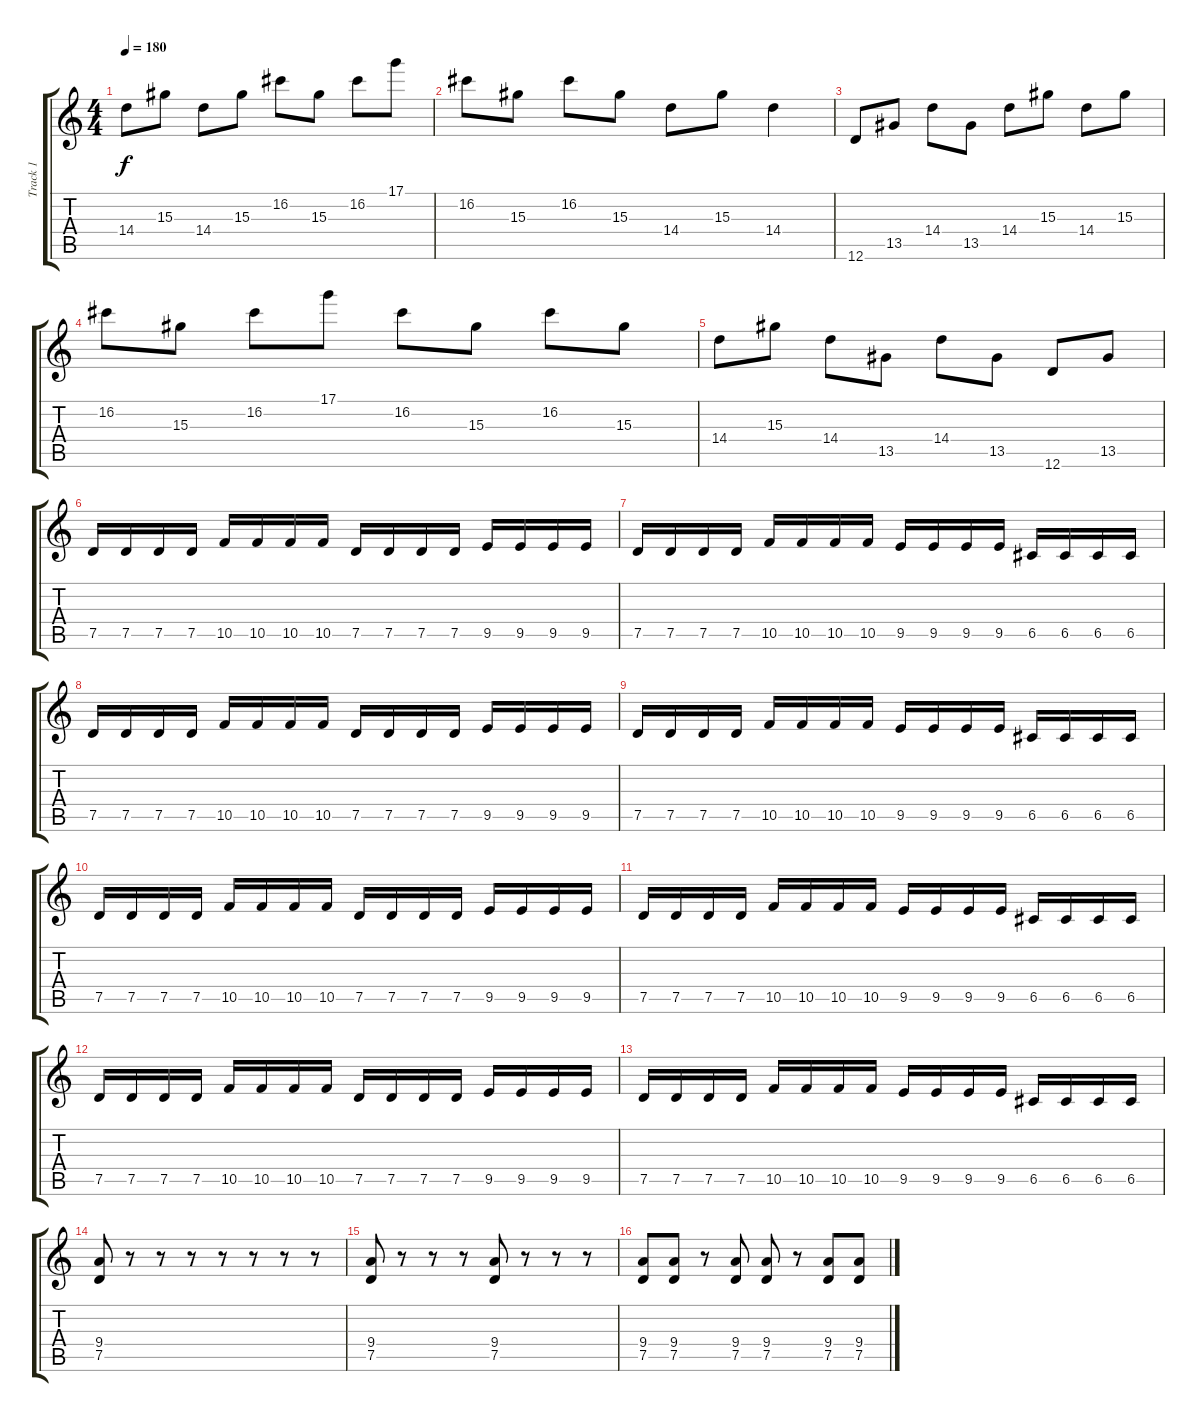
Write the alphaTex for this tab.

\track ("Track 1" "Track 1") {instrument distortionguitar}
\staff {score tabs}
\tuning (D4 A3 F3 C3 G2 D2) {hide}
\ts (4 4)
\tempo 180
\clef g2
\ks c
14.4.8{dy f} 15.3.8 14.4.8 15.3.8 16.2.8 15.3.8 16.2.8 17.1.8 |
16.2.8 15.3.8 16.2.8 15.3.8 14.4.8 15.3.8 14.4.4 |
12.6.8 13.5.8 14.4.8 13.5.8 14.4.8 15.3.8 14.4.8 15.3.8 |
16.2.8 15.3.8 16.2.8 17.1.8 16.2.8 15.3.8 16.2.8 15.3.8 |
14.4.8 15.3.8 14.4.8 13.5.8 14.4.8 13.5.8 12.6.8 13.5.8 |
7.5.16 7.5.16 7.5.16 7.5.16 10.5.16 10.5.16 10.5.16 10.5.16 7.5.16 7.5.16 7.5.16 7.5.16 9.5.16 9.5.16 9.5.16 9.5.16 |
7.5.16 7.5.16 7.5.16 7.5.16 10.5.16 10.5.16 10.5.16 10.5.16 9.5.16 9.5.16 9.5.16 9.5.16 6.5.16 6.5.16 6.5.16 6.5.16 |
7.5.16 7.5.16 7.5.16 7.5.16 10.5.16 10.5.16 10.5.16 10.5.16 7.5.16 7.5.16 7.5.16 7.5.16 9.5.16 9.5.16 9.5.16 9.5.16 |
7.5.16 7.5.16 7.5.16 7.5.16 10.5.16 10.5.16 10.5.16 10.5.16 9.5.16 9.5.16 9.5.16 9.5.16 6.5.16 6.5.16 6.5.16 6.5.16 |
7.5.16 7.5.16 7.5.16 7.5.16 10.5.16 10.5.16 10.5.16 10.5.16 7.5.16 7.5.16 7.5.16 7.5.16 9.5.16 9.5.16 9.5.16 9.5.16 |
7.5.16 7.5.16 7.5.16 7.5.16 10.5.16 10.5.16 10.5.16 10.5.16 9.5.16 9.5.16 9.5.16 9.5.16 6.5.16 6.5.16 6.5.16 6.5.16 |
7.5.16 7.5.16 7.5.16 7.5.16 10.5.16 10.5.16 10.5.16 10.5.16 7.5.16 7.5.16 7.5.16 7.5.16 9.5.16 9.5.16 9.5.16 9.5.16 |
7.5.16 7.5.16 7.5.16 7.5.16 10.5.16 10.5.16 10.5.16 10.5.16 9.5.16 9.5.16 9.5.16 9.5.16 6.5.16 6.5.16 6.5.16 6.5.16 |
(9.4 7.5).8 r.8 r.8 r.8 r.8 r.8 r.8 r.8 |
(9.4 7.5).8 r.8 r.8 r.8 (9.4 7.5).8 r.8 r.8 r.8 |
(9.4 7.5).8 (9.4 7.5).8 r.8 (9.4 7.5).8 (9.4 7.5).8 r.8 (9.4 7.5).8 (9.4 7.5).8
